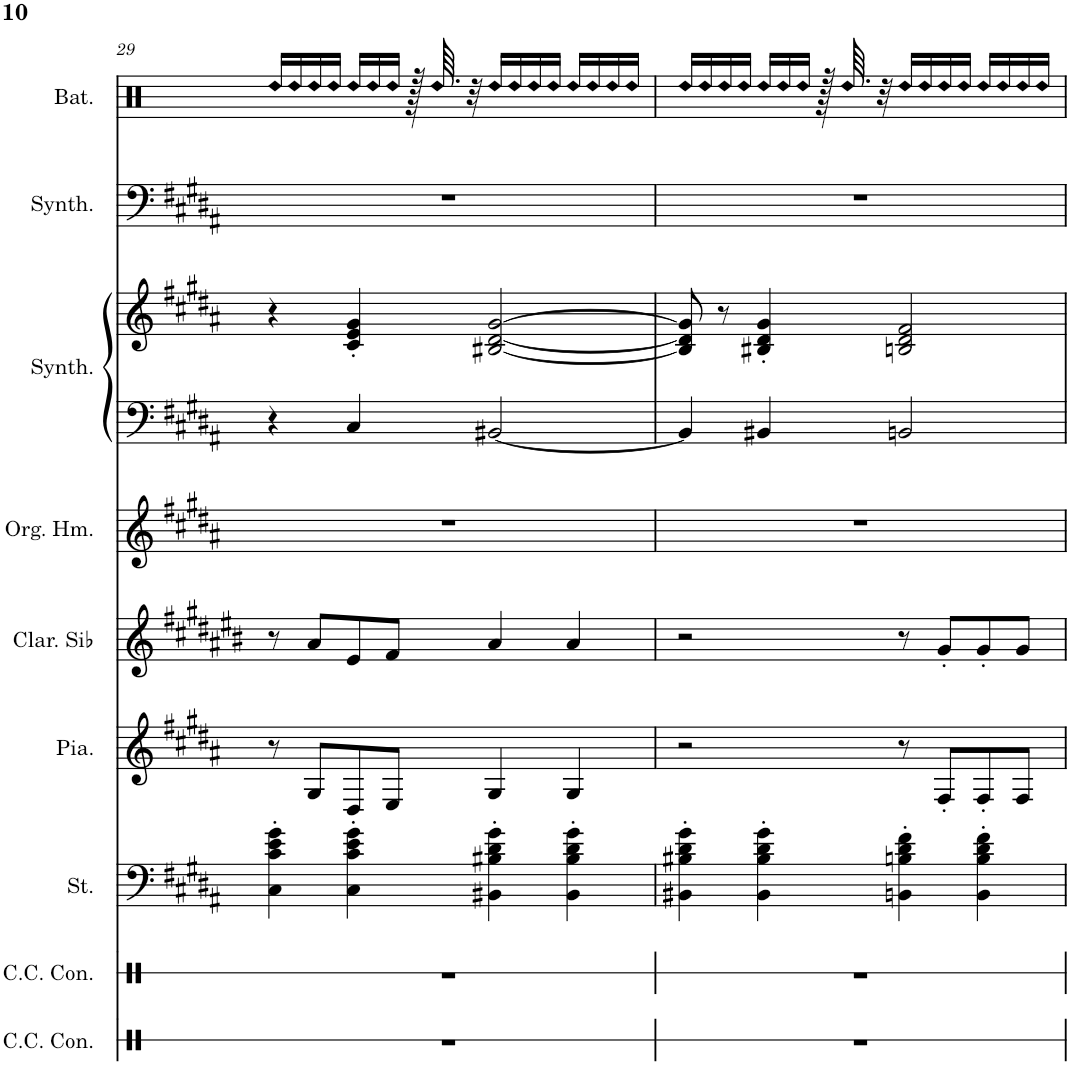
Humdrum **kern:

**kern	**kern	**kern	**kern	**kern	**kern	**kern	**kern	**kern	**kern
*part9	*part8	*part7	*part6	*part5	*part4	*part3	*part3	*part2	*part1
*staff10	*staff9	*staff8	*staff7	*staff6	*staff5	*staff4	*staff3	*staff2	*staff1
*I"Caisse claire de concert, Reverse Cymbal	*I"Caisse claire de concert, Taiko Drum	*I"Cordes, String Ensemble 1	*I"Piano	*I"Clarinette en Sib	*I"Orgue Hammond, Drawbar Organ	*I"Synthétiseur d'instruments à cordes, Synth Strings 2	*	*I"Synthétiseur de basses, Synth Bass 2	*I"Batterie, Drums
*I'C.C. Con.	*I'C.C. Con.	*I'St.	*I'Pia.	*I'Clar. Sib	*I'Org. Hm.	*I'Synth.	*	*I'Synth.	*I'Bat.
!!LO:PB:g=z
*clefX	*clefX	*clefF4	*clefG2	*clefG2	*clefG2	*clefF4	*clefG2	*clefF4	*clefX
*	*	*	*	*Trd1c2	*	*	*	*	*
*k[f#c#g#d#a#]	*k[f#c#g#d#a#]	*k[f#c#g#d#a#]	*k[f#c#g#d#a#]	*k[f#c#g#d#a#e#b#]	*k[f#c#g#d#a#]	*k[f#c#g#d#a#]	*k[f#c#g#d#a#]	*k[f#c#g#d#a#]	*k[]
*M4/4	*M4/4	*M4/4	*M4/4	*M4/4	*M4/4	*M4/4	*M4/4	*M4/4	*M4/4
=29	=29	=29	=29	=29	=29	=29	=29	=29	=29
!	!	!	!	!	!	!	!	!	!LO:N:head=diamond
1r	1r	4C#\' 4c#\' 4e\' 4g#\'	8r	8r	1r	4r	4r	1r	16Rdd/LL
!	!	!	!	!	!	!	!	!	!LO:N:head=diamond
.	.	.	.	.	.	.	.	.	16Rdd/
!	!	!	!	!	!	!	!	!	!LO:N:head=diamond
.	.	.	8G#/L	8a#/L	.	.	.	.	16Rdd/
!	!	!	!	!	!	!	!	!	!LO:N:head=diamond
.	.	.	.	.	.	.	.	.	16Rdd/JJ
!	!	!	!	!	!	!	!	!	!LO:N:head=diamond
.	.	4C#\' 4c#\' 4e\' 4g#\'	8D#/	8e#/	.	4C#/	4c#/' 4e/' 4g#/'	.	16Rdd/LL
!	!	!	!	!	!	!	!	!	!LO:N:head=diamond
.	.	.	.	.	.	.	.	.	16Rdd/
!	!	!	!	!	!	!	!	!	!LO:N:head=diamond
.	.	.	8E/J	8f#/J	.	.	.	.	16Rdd/JJ
.	.	.	.	.	.	.	.	.	128r
!	!	!	!	!	!	!	!	!	!LO:N:head=diamond
.	.	.	.	.	.	.	.	.	64.Rdd/
.	.	.	.	.	.	.	.	.	32r
!	!	!	!	!	!	!	!	!	!LO:N:head=diamond
.	.	4BB#X\' 4B#X\' 4d#\' 4g#\'	4G#/	4a#/	.	[2BB#X/	[2B#X/ [2d#/ [2g#/	.	16Rdd/LL
!	!	!	!	!	!	!	!	!	!LO:N:head=diamond
.	.	.	.	.	.	.	.	.	16Rdd/
!	!	!	!	!	!	!	!	!	!LO:N:head=diamond
.	.	.	.	.	.	.	.	.	16Rdd/
!	!	!	!	!	!	!	!	!	!LO:N:head=diamond
.	.	.	.	.	.	.	.	.	16Rdd/JJ
!	!	!	!	!	!	!	!	!	!LO:N:head=diamond
.	.	4BB#\' 4B#\' 4d#\' 4g#\'	4G#/	4a#/	.	.	.	.	16Rdd/LL
!	!	!	!	!	!	!	!	!	!LO:N:head=diamond
.	.	.	.	.	.	.	.	.	16Rdd/
!	!	!	!	!	!	!	!	!	!LO:N:head=diamond
.	.	.	.	.	.	.	.	.	16Rdd/
!	!	!	!	!	!	!	!	!	!LO:N:head=diamond
.	.	.	.	.	.	.	.	.	16Rdd/JJ
=30	=30	=30	=30	=30	=30	=30	=30	=30	=30
!	!	!	!	!	!	!	!	!	!LO:N:head=diamond
1r	1r	4BB#X\' 4B#X\' 4d#\' 4g#\'	2r	2r	1r	4BB#/]	8B#/] 8d#/] 8g#/]	1r	16Rdd/LL
!	!	!	!	!	!	!	!	!	!LO:N:head=diamond
.	.	.	.	.	.	.	.	.	16Rdd/
!	!	!	!	!	!	!	!	!	!LO:N:head=diamond
.	.	.	.	.	.	.	8r	.	16Rdd/
!	!	!	!	!	!	!	!	!	!LO:N:head=diamond
.	.	.	.	.	.	.	.	.	16Rdd/JJ
!	!	!	!	!	!	!	!	!	!LO:N:head=diamond
.	.	4BB#\' 4B#\' 4d#\' 4g#\'	.	.	.	4BB#X/	4B#X/' 4d#/' 4g#/'	.	16Rdd/LL
!	!	!	!	!	!	!	!	!	!LO:N:head=diamond
.	.	.	.	.	.	.	.	.	16Rdd/
!	!	!	!	!	!	!	!	!	!LO:N:head=diamond
.	.	.	.	.	.	.	.	.	16Rdd/JJ
.	.	.	.	.	.	.	.	.	128r
!	!	!	!	!	!	!	!	!	!LO:N:head=diamond
.	.	.	.	.	.	.	.	.	64.Rdd/
.	.	.	.	.	.	.	.	.	32r
!	!	!	!	!	!	!	!	!	!LO:N:head=diamond
.	.	4BBn\' 4Bn\' 4d#\' 4f#\'	8r	8r	.	2BBn/	2Bn/ 2d#/ 2f#/	.	16Rdd/LL
!	!	!	!	!	!	!	!	!	!LO:N:head=diamond
.	.	.	.	.	.	.	.	.	16Rdd/
!	!	!	!	!	!	!	!	!	!LO:N:head=diamond
.	.	.	8F#'/L	8g#'/L	.	.	.	.	16Rdd/
!	!	!	!	!	!	!	!	!	!LO:N:head=diamond
.	.	.	.	.	.	.	.	.	16Rdd/JJ
!	!	!	!	!	!	!	!	!	!LO:N:head=diamond
.	.	4BB\' 4B\' 4d#\' 4f#\'	8F#'/	8g#'/	.	.	.	.	16Rdd/LL
!	!	!	!	!	!	!	!	!	!LO:N:head=diamond
.	.	.	.	.	.	.	.	.	16Rdd/
!	!	!	!	!	!	!	!	!	!LO:N:head=diamond
.	.	.	8F#/J	8g#/J	.	.	.	.	16Rdd/
!	!	!	!	!	!	!	!	!	!LO:N:head=diamond
.	.	.	.	.	.	.	.	.	16Rdd/JJ
=	=	=	=	=	=	=	=	=	=
*-	*-	*-	*-	*-	*-	*-	*-	*-	*-
